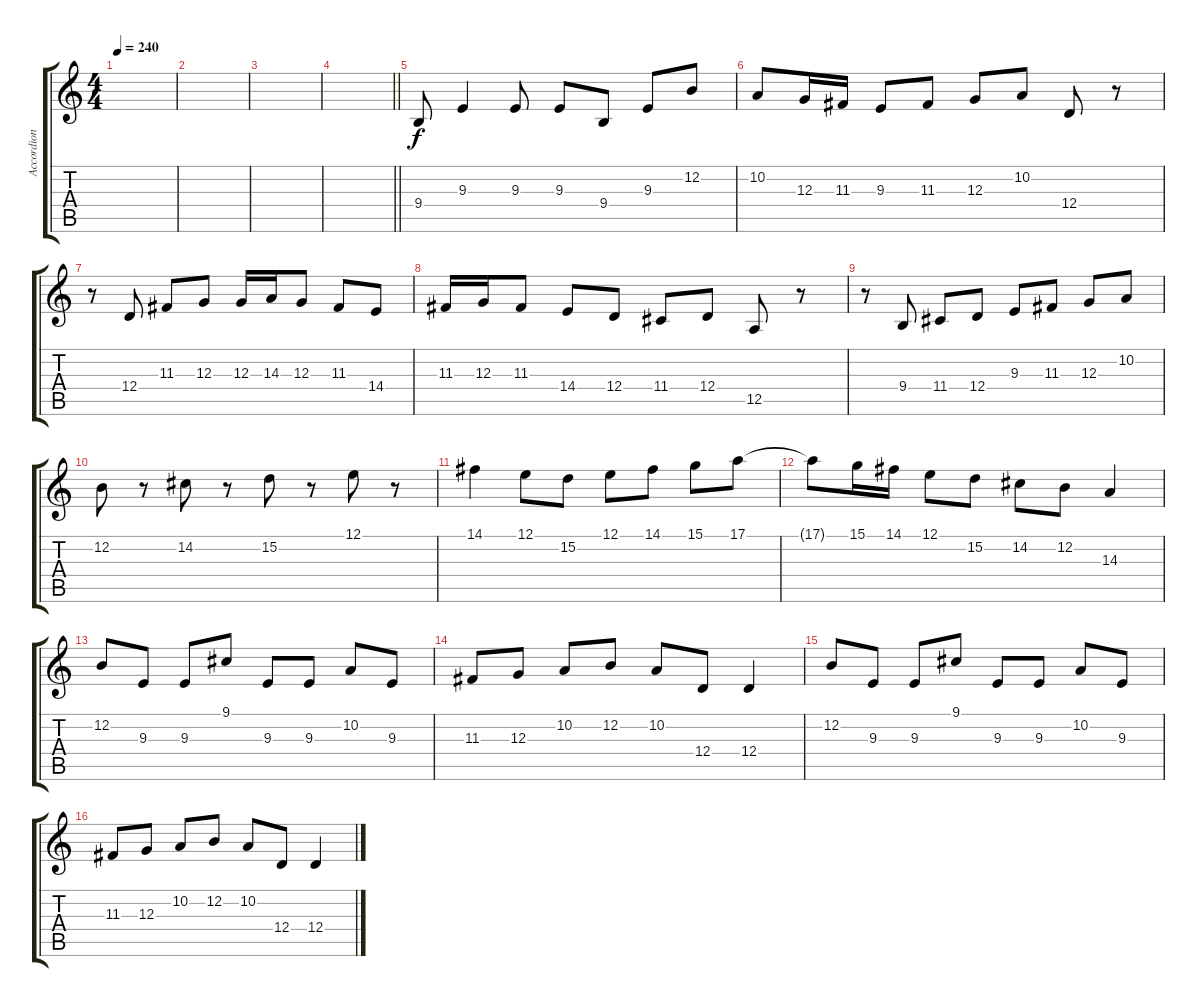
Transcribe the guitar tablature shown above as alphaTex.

\track ("Accordion" "Accordion") {instrument accordion}
\staff {score tabs}
\tuning (E4 B3 G3 D3 A2 E2) {hide}
\ts (4 4)
\tempo 240
\clef g2
\ks c
|
|
|
\barLineRight lightlight
|
\section ("" "")
9.4.8 9.3.4 9.3.8 9.3.8 9.4.8 9.3.8 12.2.8 |
10.2.8 12.3.16 11.3.16 9.3.8 11.3.8 12.3.8 10.2.8 12.4.8 r.8 |
r.8 12.4.8 11.3.8 12.3.8 12.3.16 14.3.16 12.3.8 11.3.8 14.4.8 |
11.3.16 12.3.16 11.3.8 14.4.8 12.4.8 11.4.8 12.4.8 12.5.8 r.8 |
r.8 9.4.8 11.4.8 12.4.8 9.3.8 11.3.8 12.3.8 10.2.8 |
12.2.8 r.8 14.2.8 r.8 15.2.8 r.8 12.1.8 r.8 |
14.1.4 12.1.8 15.2.8 12.1.8 14.1.8 15.1.8 17.1.8 |
17.1{t}.8 15.1.16 14.1.16 12.1.8 15.2.8 14.2.8 12.2.8 14.3.4 |
12.2.8 9.3.8 9.3.8 9.1.8 9.3.8 9.3.8 10.2.8 9.3.8 |
11.3.8 12.3.8 10.2.8 12.2.8 10.2.8 12.4.8 12.4.4 |
12.2.8 9.3.8 9.3.8 9.1.8 9.3.8 9.3.8 10.2.8 9.3.8 |
11.3.8 12.3.8 10.2.8 12.2.8 10.2.8 12.4.8 12.4.4
